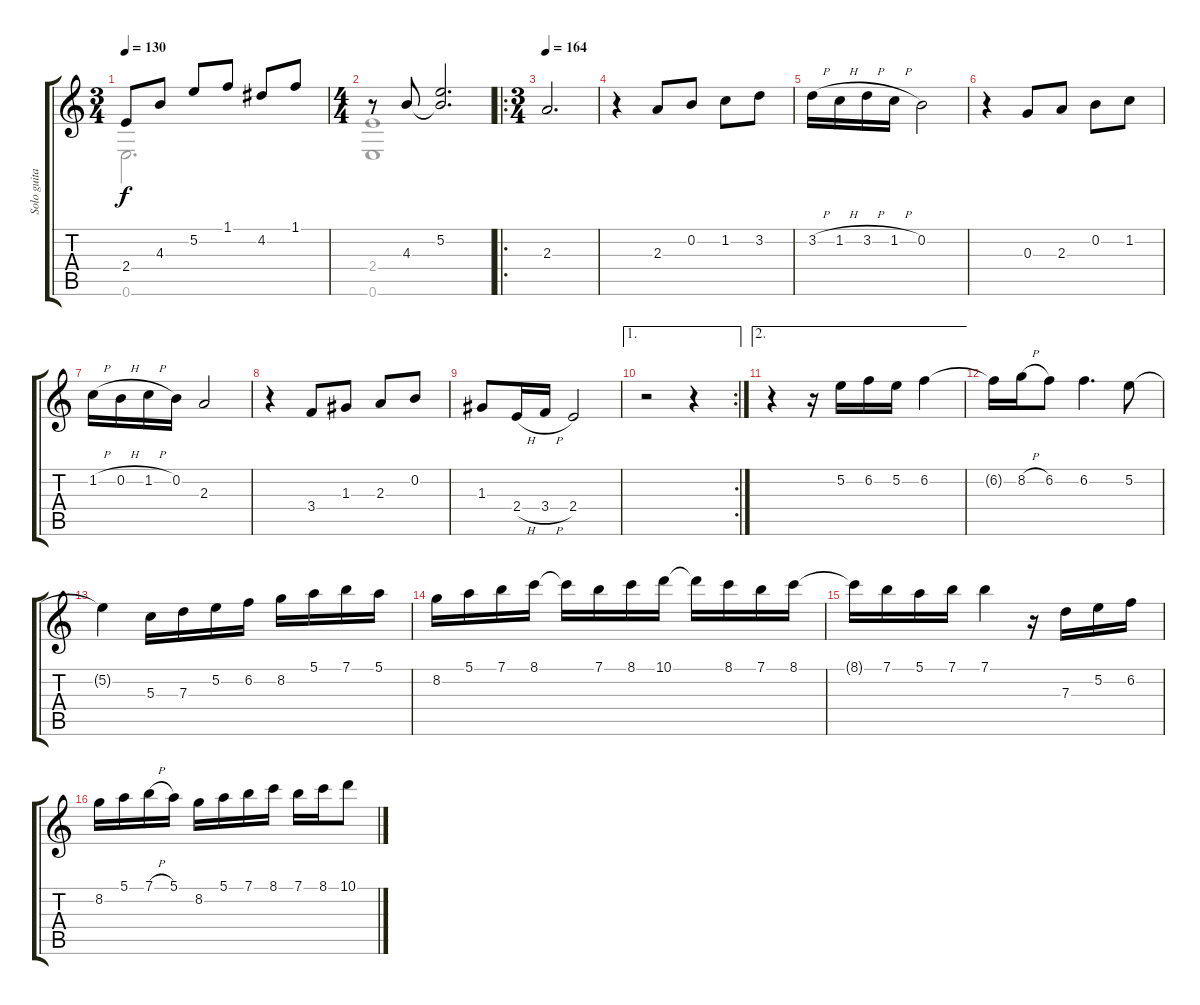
\track ("Solo guitar" "Solo guita") {instrument acousticguitarnylon}
\staff {score tabs}
\tuning (E4 B3 G3 D3 A2 E2) {hide}
\voice
\ts (3 4)
\tempo 130
\clef g2
\ks c
2.4{t}.8{dy f} 4.3.8 5.2.8 1.1.8 4.2.8 1.1.8 |
\ts (4 4)
r.8 4.3.8 (5.2 4.3{t}).2{d} |
\ro
\ts (3 4)
\tempo 164
2.3.2{d} |
r.4 2.3.8 0.2.8 1.2.8 3.2.8 |
3.2{h}.16 1.2{h}.16 3.2{h}.16 1.2{h}.16 0.2.2 |
r.4 0.3.8 2.3.8 0.2.8 1.2.8 |
1.2{h}.16 0.2{h}.16 1.2{h}.16 0.2.16 2.3.2 |
r.4 3.4.8 1.3.8 2.3.8 0.2.8 |
1.3.8 2.4{h}.16 3.4{h}.16 2.4.2 |
\ae 1
\rc 2
r.2 r.4 |
\ae 2
r.4 r.16 5.2.16 6.2.16 5.2.16 6.2.4 |
6.2{t}.16 8.2{h}.16 6.2.8 6.2.4{d} 5.2.8 |
5.2{t}.4 5.3.16 7.3.16 5.2.16 6.2.16 8.2.16 5.1.16 7.1.16 5.1.16 |
8.2.16 5.1.16 7.1.16 8.1.16 8.1{t}.16 7.1.16 8.1.16 10.1.16 10.1{t}.16 8.1.16 7.1.16 8.1.16 |
8.1{t}.16 7.1.16 5.1.16 7.1.16 7.1.4 r.16 7.3.16 5.2.16 6.2.16 |
8.2.16 5.1.16 7.1{h}.16 5.1.16 8.2.16 5.1.16 7.1.16 8.1.16 7.1.16 8.1.16 10.1.8
\voice
\clef g2
\ottava regular
\simile none
\ks c
0.6{t}.2{d dy f} |
(2.4 0.6).1 |
|
|
|
|
|
|
|
|
|
|
|
|
|
